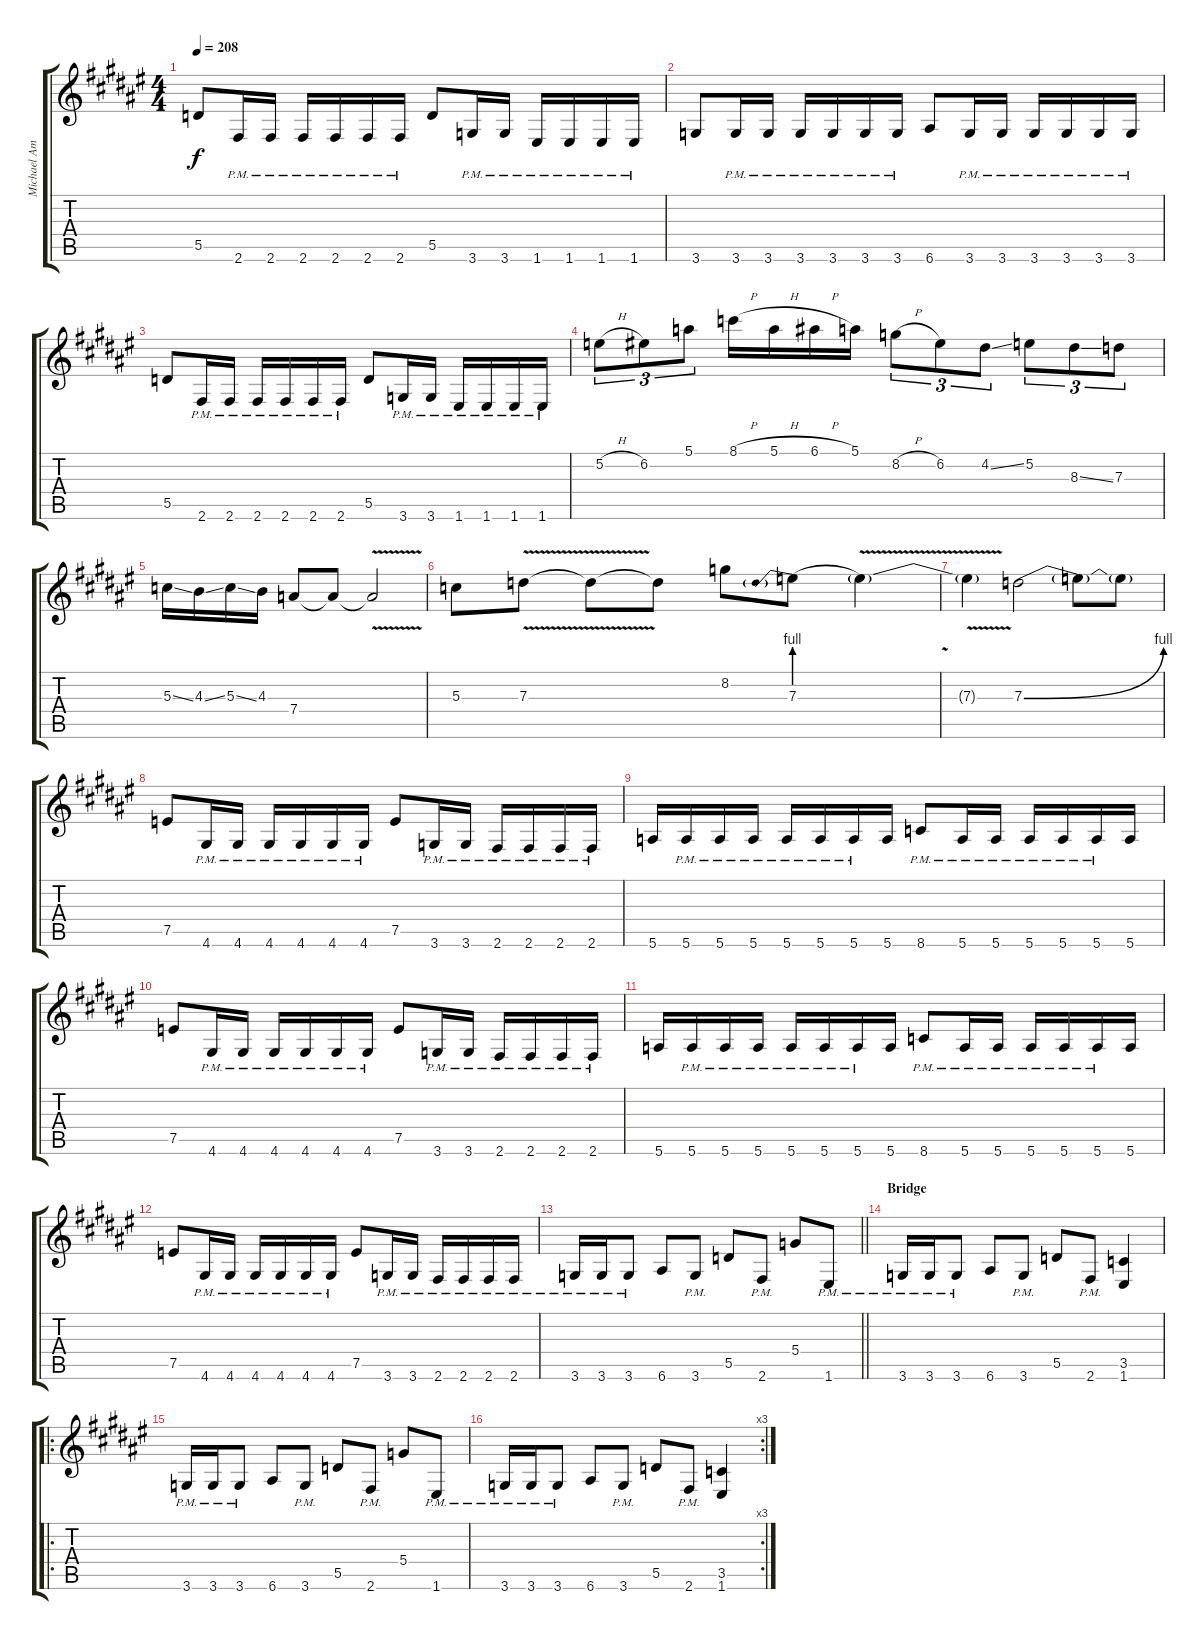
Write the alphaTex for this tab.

\track ("Michael Ammot" "Michael Am") {instrument distortionguitar}
\staff {score tabs}
\tuning (E4 B3 G3 D3 A2 E2) {hide}
\ts (4 4)
\tempo 208
\clef g2
\ks f#
5.5.8{dy f} 2.6{pm}.16 2.6{pm}.16 2.6{pm}.16 2.6{pm}.16 2.6{pm}.16 2.6{pm}.16 5.5.8 3.6{pm}.16 3.6{pm}.16 1.6{pm}.16 1.6{pm}.16 1.6{pm}.16 1.6{pm}.16 |
3.6.8 3.6{pm}.16 3.6{pm}.16 3.6{pm}.16 3.6{pm}.16 3.6{pm}.16 3.6{pm}.16 6.6.8 3.6{pm}.16 3.6{pm}.16 3.6{pm}.16 3.6{pm}.16 3.6{pm}.16 3.6{pm}.16 |
5.5.8 2.6{pm}.16 2.6{pm}.16 2.6{pm}.16 2.6{pm}.16 2.6{pm}.16 2.6{pm}.16 5.5.8 3.6{pm}.16 3.6{pm}.16 1.6{pm}.16 1.6{pm}.16 1.6{pm}.16 1.6{pm}.16 |
5.2{h}.8{tu (3 2)} 6.2.8{tu (3 2)} 5.1.8{tu (3 2)} 8.1{h}.16 5.1{h}.16 6.1{h}.16 5.1.16 8.2{h}.8{tu (3 2)} 6.2.8{tu (3 2)} 4.2{ss}.8{tu (3 2)} 5.2.8{tu (3 2)} 8.3{ss}.8{tu (3 2)} 7.3.8{tu (3 2)} |
5.3{ss}.16 4.3{ss}.16 5.3{ss}.16 4.3.16 7.4.8 7.4{t}.8 7.4{v t}.2 |
5.3.8 7.3{v}.8 7.3{t}.8 7.3{t}.8 8.2.8 7.3{be (prebend 0 4 60 4)}.8 7.3{v t}.4 |
7.3{t}.4 7.3{be (bend 0 0 60 4)}.2 7.3{t}.8 7.3{t}.8 |
7.5.8 4.6{pm}.16 4.6{pm}.16 4.6{pm}.16 4.6{pm}.16 4.6{pm}.16 4.6{pm}.16 7.5.8 3.6{pm}.16 3.6{pm}.16 2.6{pm}.16 2.6{pm}.16 2.6{pm}.16 2.6{pm}.16 |
5.6.16 5.6{pm}.16 5.6{pm}.16 5.6{pm}.16 5.6{pm}.16 5.6{pm}.16 5.6{pm}.16 5.6.16 8.6{pm}.8 5.6{pm}.16 5.6{pm}.16 5.6{pm}.16 5.6{pm}.16 5.6{pm}.16 5.6.16 |
7.5.8 4.6{pm}.16 4.6{pm}.16 4.6{pm}.16 4.6{pm}.16 4.6{pm}.16 4.6{pm}.16 7.5.8 3.6{pm}.16 3.6{pm}.16 2.6{pm}.16 2.6{pm}.16 2.6{pm}.16 2.6{pm}.16 |
5.6.16 5.6{pm}.16 5.6{pm}.16 5.6{pm}.16 5.6{pm}.16 5.6{pm}.16 5.6{pm}.16 5.6.16 8.6{pm}.8 5.6{pm}.16 5.6{pm}.16 5.6{pm}.16 5.6{pm}.16 5.6{pm}.16 5.6.16 |
7.5.8 4.6{pm}.16 4.6{pm}.16 4.6{pm}.16 4.6{pm}.16 4.6{pm}.16 4.6{pm}.16 7.5.8 3.6{pm}.16 3.6{pm}.16 2.6{pm}.16 2.6{pm}.16 2.6{pm}.16 2.6{pm}.16 |
\barLineRight lightlight
3.6{pm}.16 3.6{pm}.16 3.6{pm}.8 6.6.8 3.6{pm}.8 5.5.8 2.6{pm}.8 5.4.8 1.6{pm}.8 |
\section ("" "Bridge")
3.6{pm}.16 3.6{pm}.16 3.6{pm}.8 6.6.8 3.6{pm}.8 5.5.8 2.6{pm}.8 (3.5 1.6).4 |
\ro
3.6{pm}.16 3.6{pm}.16 3.6{pm}.8 6.6.8 3.6{pm}.8 5.5.8 2.6{pm}.8 5.4.8 1.6{pm}.8 |
\rc 3
3.6{pm}.16 3.6{pm}.16 3.6{pm}.8 6.6.8 3.6{pm}.8 5.5.8 2.6{pm}.8 (3.5 1.6).4
